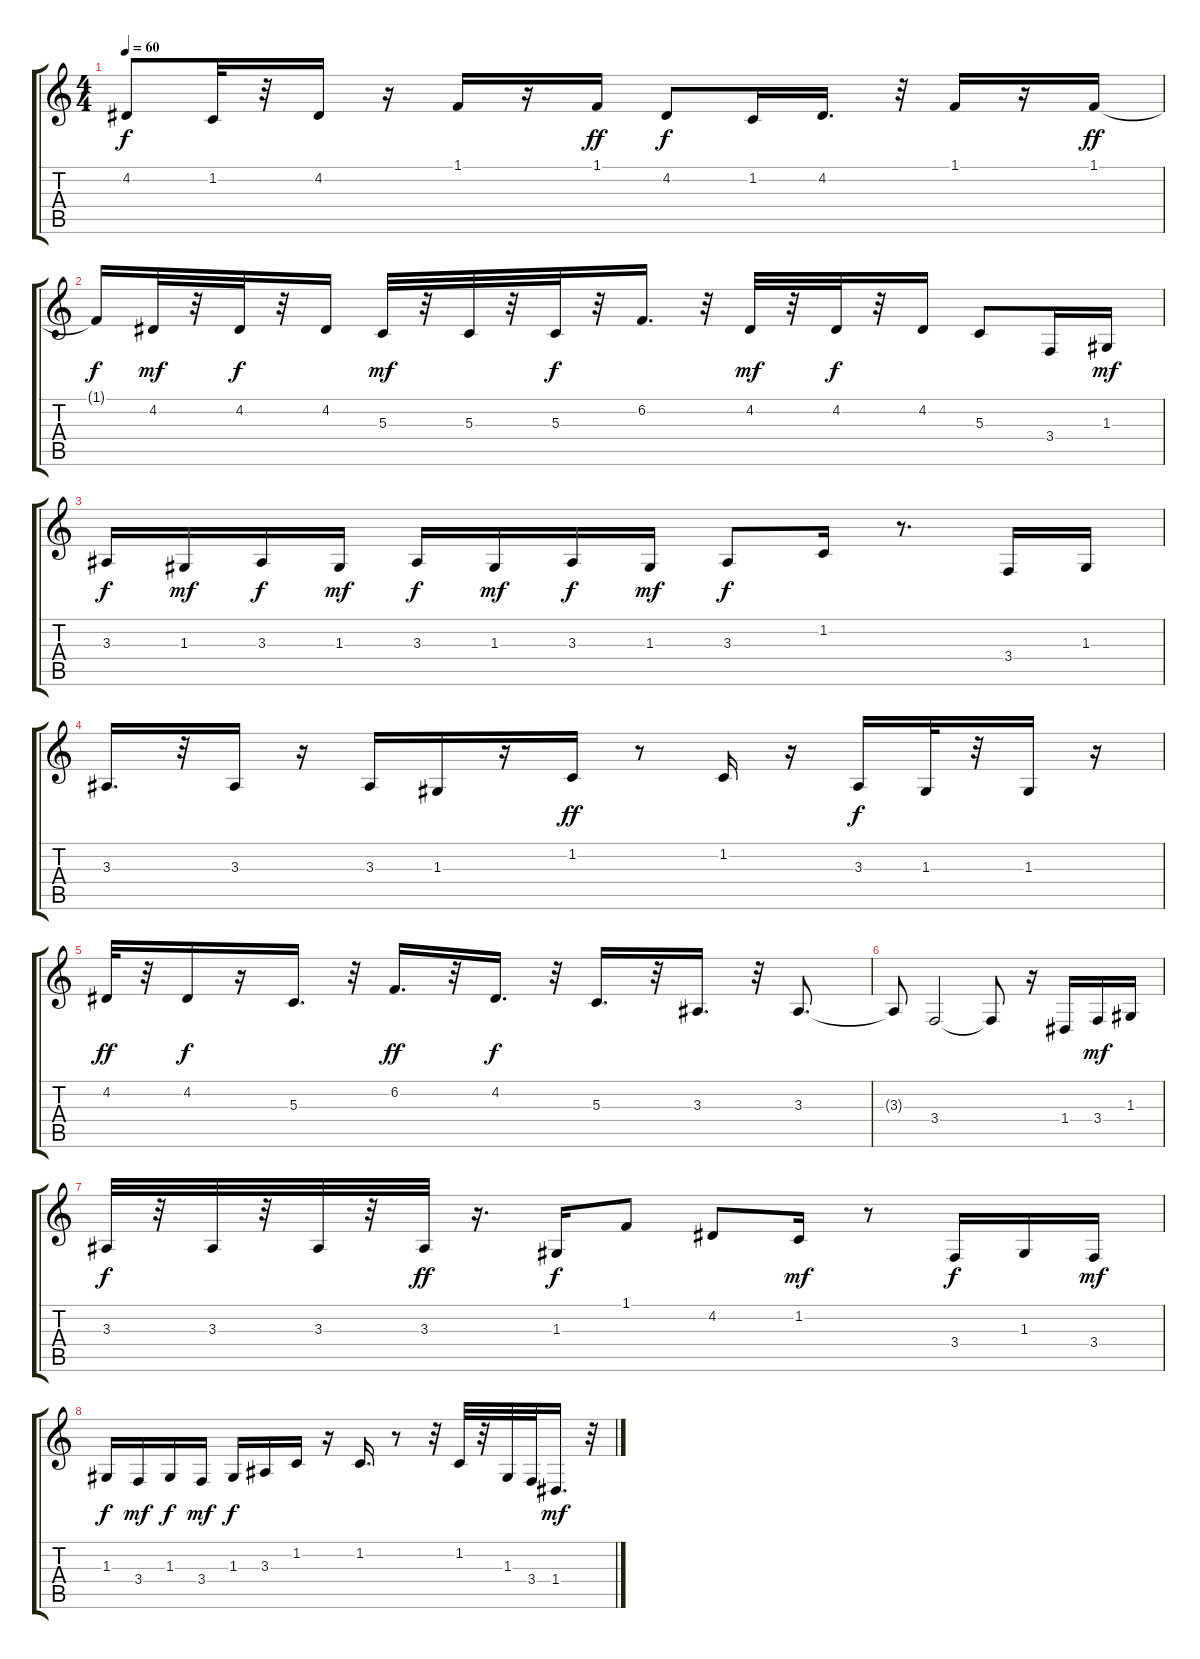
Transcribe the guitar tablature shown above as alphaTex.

\track "" {instrument lead8bassandlead}
\staff {score tabs}
\tuning (E4 B3 G3 D3 A2 E2) {hide}
\ts (4 4)
\tempo 60
\clef g2
\ks c
4.2{t}.8{dy f} 1.2.32 r.32 4.2.16 r.16 1.1.16 r.16 1.1.16{dy ff} 4.2.8{dy f} 1.2.16 4.2.16{d} r.32 1.1.16 r.16 1.1.16{dy ff} |
1.1{t}.16{dy f} 4.2.32{dy mf} r.32 4.2.32{dy f} r.32 4.2.16 5.3.32{dy mf} r.32 5.3.32 r.32 5.3.32{dy f} r.32 6.2.16{d} r.32 4.2.32{dy mf} r.32 4.2.32{dy f} r.32 4.2.16 5.3.8 3.4.16 1.3.16{dy mf} |
3.3.16{dy f} 1.3.16{dy mf} 3.3.16{dy f} 1.3.16{dy mf} 3.3.16{dy f} 1.3.16{dy mf} 3.3.16{dy f} 1.3.16{dy mf} 3.3.8{dy f} 1.2.16 r.8{d} 3.4.16 1.3.16 |
3.3.16{d} r.32 3.3.16 r.16 3.3.16 1.3.16 r.16 1.2.16{dy ff} r.8 1.2.16 r.16 3.3.16{dy f} 1.3.32 r.32 1.3.16 r.16 |
4.2.32{dy ff} r.32 4.2.16{dy f} r.16 5.3.16{d} r.32 6.2.16{d dy ff} r.32 4.2.16{d dy f} r.32 5.3.16{d} r.32 3.3.16{d} r.32 3.3.8{d} |
3.3{t}.8 3.4.2 3.4{t}.8 r.16 1.4.16 3.4.16{dy mf} 1.3.16 |
3.3.32{dy f} r.32 3.3.32 r.32 3.3.32 r.32 3.3.32{dy ff} r.16{d} 1.3.16{dy f} 1.1.8 4.2.8 1.2.16{dy mf} r.8 3.4.16{dy f} 1.3.16 3.4.16{dy mf} |
1.3.16{dy f} 3.4.16{dy mf} 1.3.16{dy f} 3.4.16{dy mf} 1.3.16{dy f} 3.3.16 1.2.16 r.16 1.2.16{d} r.8 r.32 1.2.32 r.32 1.3.32 3.4.32 1.4.16{d dy mf} r.32
